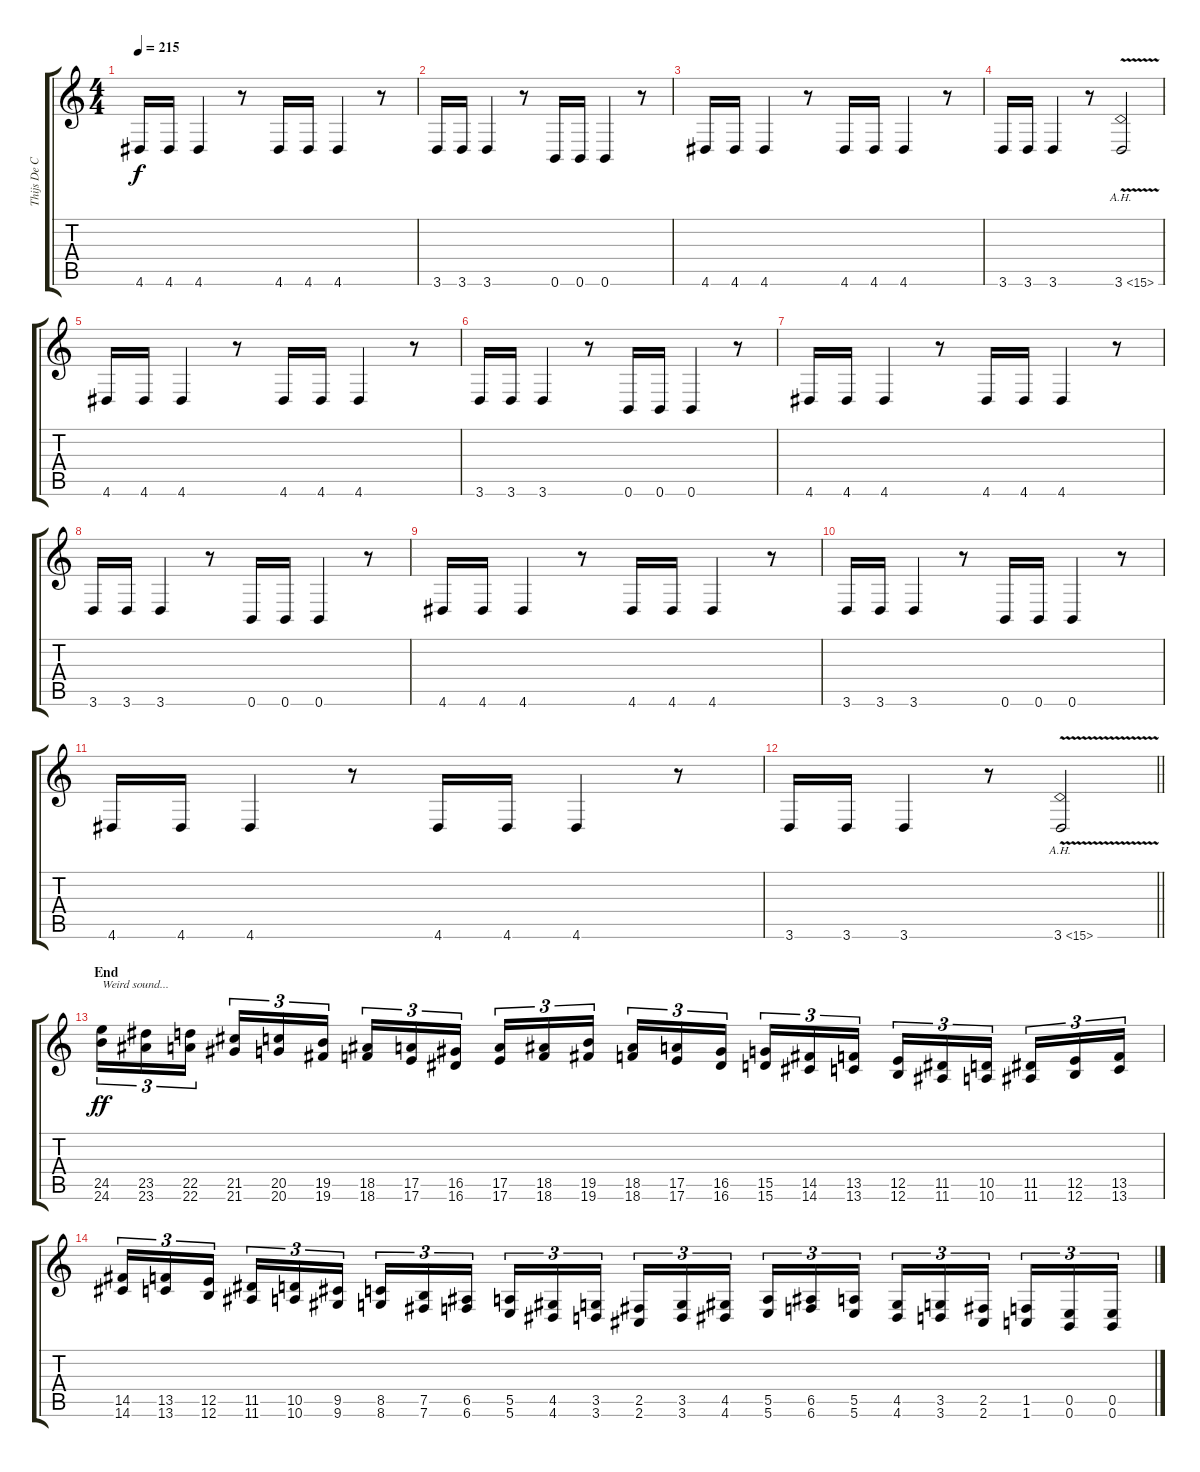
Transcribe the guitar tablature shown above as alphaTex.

\track ("Thijs De Cloedt" "Thijs De C") {instrument overdrivenguitar}
\staff {score tabs}
\tuning (B3 Gb3 D3 A2 E2 B1) {hide}
\ts (4 4)
\tempo 215
\clef g2
\ks c
4.6.16{dy f} 4.6.16 4.6.4 r.8 4.6.16 4.6.16 4.6.4 r.8 |
3.6.16 3.6.16 3.6.4 r.8 0.6.16 0.6.16 0.6.4 r.8 |
4.6.16 4.6.16 4.6.4 r.8 4.6.16 4.6.16 4.6.4 r.8 |
3.6.16 3.6.16 3.6.4 r.8 3.6{ah 12 v}.2 |
4.6.16 4.6.16 4.6.4 r.8 4.6.16 4.6.16 4.6.4 r.8 |
3.6.16 3.6.16 3.6.4 r.8 0.6.16 0.6.16 0.6.4 r.8 |
4.6.16 4.6.16 4.6.4 r.8 4.6.16 4.6.16 4.6.4 r.8 |
3.6.16 3.6.16 3.6.4 r.8 0.6.16 0.6.16 0.6.4 r.8 |
4.6.16 4.6.16 4.6.4 r.8 4.6.16 4.6.16 4.6.4 r.8 |
3.6.16 3.6.16 3.6.4 r.8 0.6.16 0.6.16 0.6.4 r.8 |
4.6.16 4.6.16 4.6.4 r.8 4.6.16 4.6.16 4.6.4 r.8 |
\barLineRight lightlight
3.6.16 3.6.16 3.6.4 r.8 3.6{ah 12 v}.2 |
\section ("" "End")
(24.5 24.6).16{tu (3 2) txt "Weird sound..." dy ff volume 2 instrument guitarfretnoise} (23.5 23.6).16{tu (3 2)} (22.5 22.6).16{tu (3 2)} (21.5 21.6).16{tu (3 2)} (20.5 20.6).16{tu (3 2)} (19.5 19.6).16{tu (3 2)} (18.5 18.6).16{tu (3 2)} (17.5 17.6).16{tu (3 2)} (16.5 16.6).16{tu (3 2)} (17.5 17.6).16{tu (3 2)} (18.5 18.6).16{tu (3 2)} (19.5 19.6).16{tu (3 2)} (18.5 18.6).16{tu (3 2)} (17.5 17.6).16{tu (3 2)} (16.5 16.6).16{tu (3 2)} (15.5 15.6).16{tu (3 2)} (14.5 14.6).16{tu (3 2)} (13.5 13.6).16{tu (3 2)} (12.5 12.6).16{tu (3 2)} (11.5 11.6).16{tu (3 2)} (10.5 10.6).16{tu (3 2)} (11.5 11.6).16{tu (3 2)} (12.5 12.6).16{tu (3 2)} (13.5 13.6).16{tu (3 2)} |
(14.5 14.6).16{tu (3 2)} (13.5 13.6).16{tu (3 2)} (12.5 12.6).16{tu (3 2)} (11.5 11.6).16{tu (3 2)} (10.5 10.6).16{tu (3 2)} (9.5 9.6).16{tu (3 2)} (8.5 8.6).16{tu (3 2)} (7.5 7.6).16{tu (3 2)} (6.5 6.6).16{tu (3 2)} (5.5 5.6).16{tu (3 2)} (4.5 4.6).16{tu (3 2)} (3.5 3.6).16{tu (3 2)} (2.5 2.6).16{tu (3 2)} (3.5 3.6).16{tu (3 2)} (4.5 4.6).16{tu (3 2)} (5.5 5.6).16{tu (3 2)} (6.5 6.6).16{tu (3 2)} (5.5 5.6).16{tu (3 2)} (4.5 4.6).16{tu (3 2)} (3.5 3.6).16{tu (3 2)} (2.5 2.6).16{tu (3 2)} (1.5 1.6).16{tu (3 2)} (0.5 0.6).16{tu (3 2)} (0.5 0.6).16{tu (3 2)}
